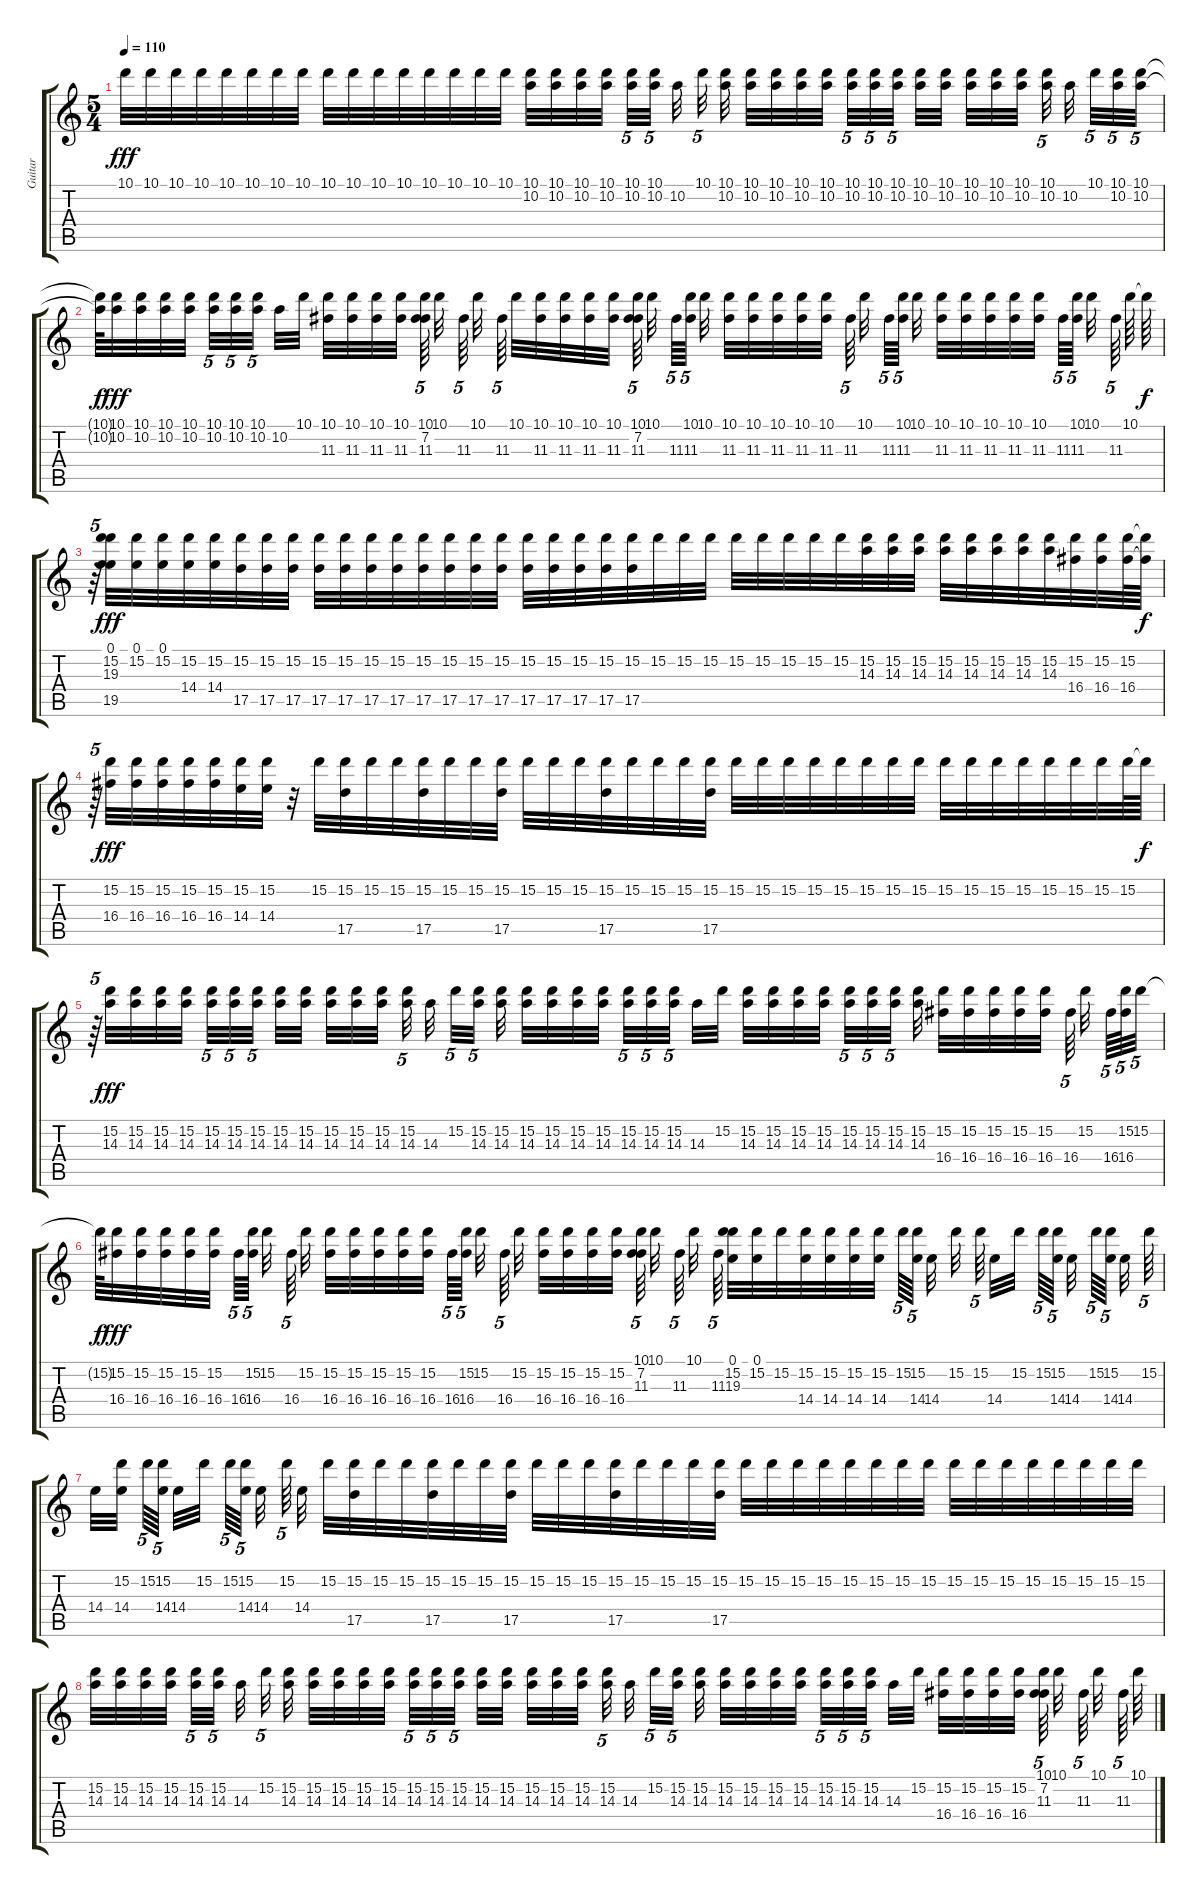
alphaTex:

\track ("Guitar" "Guitar") {instrument electricguitarmuted}
\staff {score tabs}
\tuning (E4 B3 G3 D3 A2 E2) {hide}
\ts (5 4)
\tempo 110
\clef g2
\ks c
10.1.32{dy fff} 10.1.32 10.1.32 10.1.32 10.1.32 10.1.32 10.1.32 10.1.32 10.1.32 10.1.32 10.1.32 10.1.32 10.1.32 10.1.32 10.1.32 10.1.32 (10.1 10.2).32 (10.1 10.2).32 (10.1 10.2).32 (10.1 10.2).32{beam splitsecondary} (10.1 10.2).32{tu (5 4)} (10.1 10.2).32{tu (5 4) beam splitsecondary} 10.2.32{beam splitsecondary} 10.1.32{tu (5 4)} (10.1 10.2).32 (10.1 10.2).32 (10.1 10.2).32 (10.1 10.2).32 (10.1 10.2).32{beam splitsecondary} (10.1 10.2).32{tu (5 4)} (10.1 10.2).32{tu (5 4)} (10.1 10.2).32{tu (5 4) beam splitsecondary} (10.1 10.2).32 (10.1 10.2).32 (10.1 10.2).32 (10.1 10.2).32 (10.1 10.2).32{beam splitsecondary} (10.1 10.2).32{tu (5 4) beam splitsecondary} 10.2.32{beam splitsecondary} 10.1.32{tu (5 4)} (10.1 10.2).32{tu (5 4)} (10.1 10.2).32{tu (5 4)} |
(10.1{t} 10.2{t}).64{dy f} (10.1 10.2).32{dy fff} (10.1 10.2).32 (10.1 10.2).32 (10.1 10.2).32{beam splitsecondary} (10.1 10.2).32{tu (5 4)} (10.1 10.2).32{tu (5 4)} (10.1 10.2).32{tu (5 4) beam splitsecondary} 10.2.32 10.1.32 (10.1 11.3).32 (10.1 11.3).32 (10.1 11.3).32 (10.1 11.3).32{beam splitsecondary} (10.1 7.2 11.3).64{tu (5 4) beam splitsecondary} 10.1.32{beam splitsecondary} 11.3.64{tu (5 4) beam splitsecondary} 10.1.32 11.3.64{tu (5 4)} 10.1.32 (10.1 11.3).32 (10.1 11.3).32 (10.1 11.3).32 (10.1 11.3).32{beam splitsecondary} (10.1 7.2 11.3).64{tu (5 4) beam splitsecondary} 10.1.32{beam splitsecondary} 11.3.64{tu (5 4)} (10.1 11.3).64{tu (5 4) beam splitsecondary} 10.1.32 (10.1 11.3).32 (10.1 11.3).32 (10.1 11.3).32 (10.1 11.3).32 (10.1 11.3).32{beam splitsecondary} 11.3.64{tu (5 4) beam splitsecondary} 10.1.32{beam splitsecondary} 11.3.64{tu (5 4)} (10.1 11.3).64{tu (5 4) beam splitsecondary} 10.1.32 (10.1 11.3).32 (10.1 11.3).32 (10.1 11.3).32 (10.1 11.3).32 (10.1 11.3).32{beam splitsecondary} 11.3.64{tu (5 4)} (10.1 11.3).64{tu (5 4) beam splitsecondary} 10.1.32{beam splitsecondary} 11.3.64{tu (5 4)} 10.1.64 10.1{t}.64{dy f} |
r.64{tu (5 4)} (0.1 15.2 19.3 19.5).32{dy fff} (0.1 15.2).32 (0.1 15.2).32 (15.2 14.4).32 (15.2 14.4).32 (15.2 17.5).32 (15.2 17.5).32 (15.2 17.5).32 (15.2 17.5).32 (15.2 17.5).32 (15.2 17.5).32 (15.2 17.5).32 (15.2 17.5).32 (15.2 17.5).32 (15.2 17.5).32 (15.2 17.5).32 (15.2 17.5).32 (15.2 17.5).32 (15.2 17.5).32 (15.2 17.5).32 (15.2 17.5).32 15.2.32 15.2.32 15.2.32 15.2.32 15.2.32 15.2.32 15.2.32 15.2.32 (15.2 14.3).32 (15.2 14.3).32 (15.2 14.3).32 (15.2 14.3).32 (15.2 14.3).32 (15.2 14.3).32 (15.2 14.3).32 (15.2 14.3).32 (15.2 16.4).32 (15.2 16.4).32 (15.2 16.4).64 (15.2{t} 16.4{t}).64{dy f} |
r.64{tu (5 4)} (15.2 16.4).32{dy fff} (15.2 16.4).32 (15.2 16.4).32 (15.2 16.4).32 (15.2 16.4).32 (15.2 14.4).32 (15.2 14.4).32 r.32 15.2.32 (15.2 17.5).32 15.2.32 15.2.32 (15.2 17.5).32 15.2.32 15.2.32 (15.2 17.5).32 15.2.32 15.2.32 15.2.32 (15.2 17.5).32 15.2.32 15.2.32 15.2.32 (15.2 17.5).32 15.2.32 15.2.32 15.2.32 15.2.32 15.2.32 15.2.32 15.2.32 15.2.32 15.2.32 15.2.32 15.2.32 15.2.32 15.2.32 15.2.32 15.2.32 15.2.64 15.2{t}.64{dy f} |
r.64{tu (5 4)} (15.2 14.3).32{dy fff} (15.2 14.3).32 (15.2 14.3).32 (15.2 14.3).32{beam splitsecondary} (15.2 14.3).32{tu (5 4)} (15.2 14.3).32{tu (5 4)} (15.2 14.3).32{tu (5 4) beam splitsecondary} (15.2 14.3).32 (15.2 14.3).32 (15.2 14.3).32 (15.2 14.3).32 (15.2 14.3).32{beam splitsecondary} (15.2 14.3).32{tu (5 4) beam splitsecondary} 14.3.32{beam splitsecondary} 15.2.32{tu (5 4)} (15.2 14.3).32{tu (5 4) beam splitsecondary} (15.2 14.3).32 (15.2 14.3).32 (15.2 14.3).32 (15.2 14.3).32 (15.2 14.3).32{beam splitsecondary} (15.2 14.3).32{tu (5 4)} (15.2 14.3).32{tu (5 4)} (15.2 14.3).32{tu (5 4) beam splitsecondary} 14.3.32 15.2.32 (15.2 14.3).32 (15.2 14.3).32 (15.2 14.3).32 (15.2 14.3).32{beam splitsecondary} (15.2 14.3).32{tu (5 4)} (15.2 14.3).32{tu (5 4)} (15.2 14.3).32{tu (5 4) beam splitsecondary} (15.2 14.3).32 (15.2 16.4).32 (15.2 16.4).32 (15.2 16.4).32 (15.2 16.4).32 (15.2 16.4).32{beam splitsecondary} 16.4.64{tu (5 4) beam splitsecondary} 15.2.32{beam splitsecondary} 16.4.64{tu (5 4)} (15.2 16.4).64{tu (5 4)} 15.2.32{tu (5 4)} |
15.2{t}.64{dy f} (15.2 16.4).32{dy fff} (15.2 16.4).32 (15.2 16.4).32 (15.2 16.4).32 (15.2 16.4).32{beam splitsecondary} 16.4.64{tu (5 4)} (15.2 16.4).64{tu (5 4) beam splitsecondary} 15.2.32{beam splitsecondary} 16.4.64{tu (5 4)} 15.2.32 (15.2 16.4).32 (15.2 16.4).32 (15.2 16.4).32 (15.2 16.4).32 (15.2 16.4).32{beam splitsecondary} 16.4.64{tu (5 4)} (15.2 16.4).64{tu (5 4) beam splitsecondary} 15.2.32{beam splitsecondary} 16.4.64{tu (5 4)} 15.2.32 (15.2 16.4).32 (15.2 16.4).32 (15.2 16.4).32 (15.2 16.4).32{beam splitsecondary} (10.1 7.2 11.3).64{tu (5 4) beam splitsecondary} 10.1.32{beam splitsecondary} 11.3.64{tu (5 4) beam splitsecondary} 10.1.32 11.3.64{tu (5 4)} (0.1 15.2 19.3).32 (0.1 15.2).32 15.2.32 (15.2 14.4).32 (15.2 14.4).32 (15.2 14.4).32 (15.2 14.4).32{beam splitsecondary} 15.2.64{tu (5 4)} (15.2 14.4).64{tu (5 4) beam splitsecondary} 14.4.32 15.2.32{beam splitsecondary} 15.2.64{tu (5 4) beam splitsecondary} 14.4.32 15.2.32{beam splitsecondary} 15.2.64{tu (5 4)} (15.2 14.4).64{tu (5 4) beam splitsecondary} 14.4.32{beam splitsecondary} 15.2.64{tu (5 4)} (15.2 14.4).64{tu (5 4) beam splitsecondary} 14.4.32 15.2.64{tu (5 4)} |
14.4.32 (15.2 14.4).32{beam splitsecondary} 15.2.64{tu (5 4)} (15.2 14.4).64{tu (5 4) beam splitsecondary} 14.4.32 15.2.32{beam splitsecondary} 15.2.64{tu (5 4)} (15.2 14.4).64{tu (5 4) beam splitsecondary} 14.4.32{beam splitsecondary} 15.2.64{tu (5 4)} 14.4.32 15.2.32 (15.2 17.5).32 15.2.32 15.2.32 (15.2 17.5).32 15.2.32 15.2.32 (15.2 17.5).32 15.2.32 15.2.32 15.2.32 (15.2 17.5).32 15.2.32 15.2.32 15.2.32 (15.2 17.5).32 15.2.32 15.2.32 15.2.32 15.2.32 15.2.32 15.2.32 15.2.32 15.2.32 15.2.32 15.2.32 15.2.32 15.2.32 15.2.32 15.2.32 15.2.32 15.2.32 |
(15.2 14.3).32 (15.2 14.3).32 (15.2 14.3).32 (15.2 14.3).32{beam splitsecondary} (15.2 14.3).32{tu (5 4)} (15.2 14.3).32{tu (5 4) beam splitsecondary} 14.3.32{beam splitsecondary} 15.2.32{tu (5 4)} (15.2 14.3).32 (15.2 14.3).32 (15.2 14.3).32 (15.2 14.3).32 (15.2 14.3).32{beam splitsecondary} (15.2 14.3).32{tu (5 4)} (15.2 14.3).32{tu (5 4)} (15.2 14.3).32{tu (5 4) beam splitsecondary} (15.2 14.3).32 (15.2 14.3).32 (15.2 14.3).32 (15.2 14.3).32 (15.2 14.3).32{beam splitsecondary} (15.2 14.3).32{tu (5 4) beam splitsecondary} 14.3.32{beam splitsecondary} 15.2.32{tu (5 4)} (15.2 14.3).32{tu (5 4) beam splitsecondary} (15.2 14.3).32 (15.2 14.3).32 (15.2 14.3).32 (15.2 14.3).32 (15.2 14.3).32{beam splitsecondary} (15.2 14.3).32{tu (5 4)} (15.2 14.3).32{tu (5 4)} (15.2 14.3).32{tu (5 4) beam splitsecondary} 14.3.32 15.2.32 (15.2 16.4).32 (15.2 16.4).32 (15.2 16.4).32 (15.2 16.4).32{beam splitsecondary} (10.1 7.2 11.3).64{tu (5 4) beam splitsecondary} 10.1.32{beam splitsecondary} 11.3.64{tu (5 4) beam splitsecondary} 10.1.32{beam splitsecondary} 11.3.64{tu (5 4)} 10.1.64
